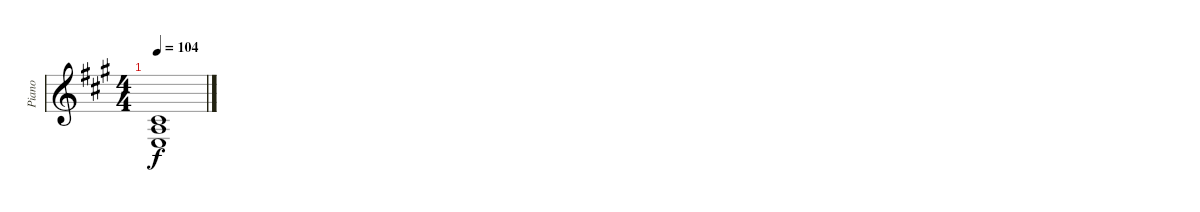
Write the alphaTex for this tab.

\track ("Piano" "Piano") {instrument acousticgrandpiano}
\staff {score}
\tuning (E4 B3 G3 D3 A2 E2) {hide}
\ts (4 4)
\tempo 104
\clef g2
\ks a
(2.2 2.3 2.4).1{bd 120 dy f}
